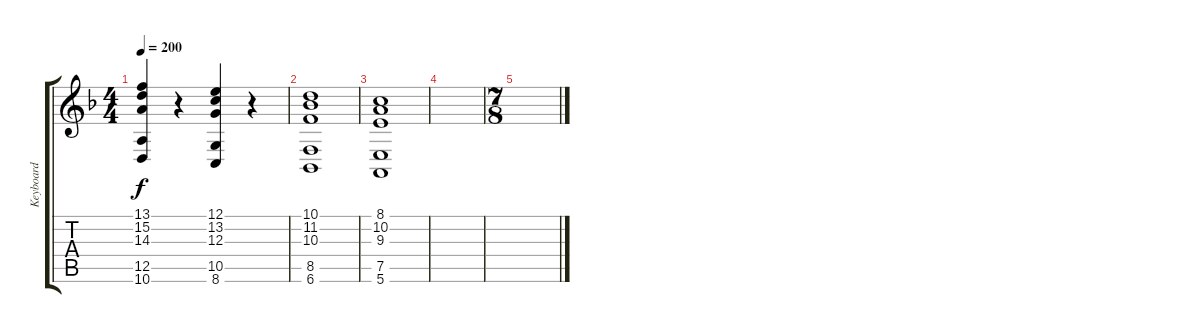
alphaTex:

\track ("Keyboard" "Keyboard") {instrument stringensemble1}
\staff {score tabs}
\tuning (E4 B3 G3 D3 A2 E2) {hide}
\ts (4 4)
\tempo 200
\clef g2
\ks f
(13.1 15.2 14.3 12.5 10.6).4{dy f} r.4 (12.1 13.2 12.3 10.5 8.6).4 r.4 |
(10.1 11.2 10.3 8.5 6.6).1 |
(8.1 10.2 9.3 7.5 5.6).1 |
|
\ts (7 8)
